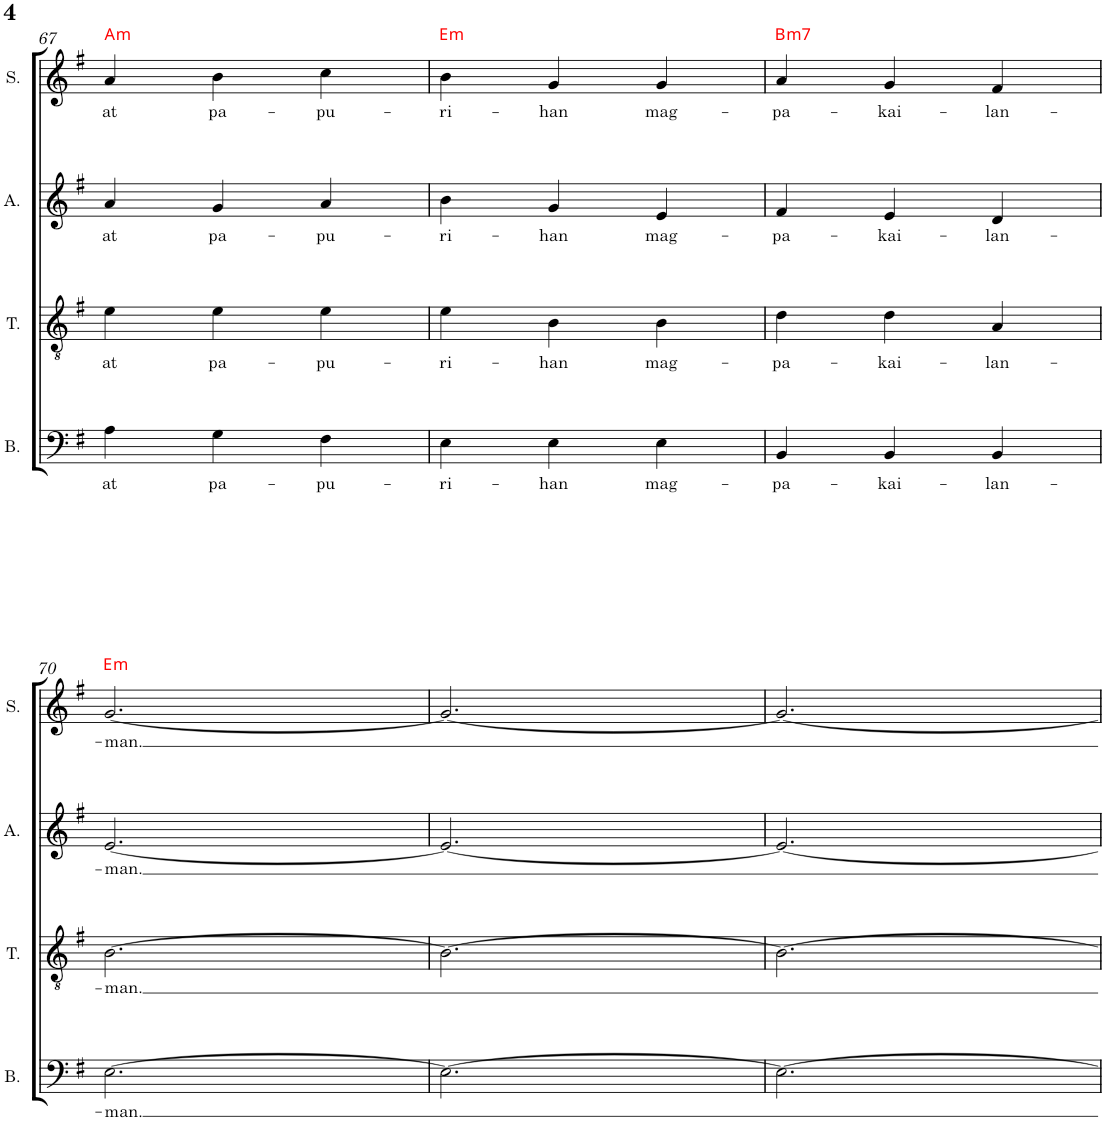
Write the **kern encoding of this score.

**kern	**text	**kern	**text	**kern	**text	**kern	**text	**harte	**kern
*part2	*part2	*part2	*part2	*part2	*part2	*part2	*part2	*part2	*part1
*staff5	*staff5	*staff4	*staff4	*staff3	*staff3	*staff2	*staff2	*	*staff1
*I"Soprano	*	*	*	*	*	*	*	*	*I"Cantor
*I'S.	*	*	*	*	*	*	*	*	*I'C.
!!LO:PB:g=z
*clefF4	*	*clefGv2	*	*clefG2	*	*clefG2	*	*	*clefG2
*k[f#]	*	*k[f#]	*	*k[f#]	*	*k[f#]	*	*	*k[f#]
*M3/4	*	*M3/4	*	*M3/4	*	*M3/4	*	*	*M3/4
=67	=67	=67	=67	=67	=67	=67	=67	=67	=67
!	!LO:LY:b	!	!LO:LY:b	!	!LO:LY:b	!	!LO:LY:b	!LO:H:kt=m	!
4A\	at	4e\	at	4a/	at	4a/	at	A:min	2.r
!	!LO:LY:b	!	!LO:LY:b	!	!LO:LY:b	!	!LO:LY:b	!	!
4G\	pa-	4e\	pa-	4g/	pa-	4b\	pa-	.	.
!	!LO:LY:b	!	!LO:LY:b	!	!LO:LY:b	!	!LO:LY:b	!	!
4F#\	-pu-	4e\	-pu-	4a/	-pu-	4cc\	-pu-	.	.
=68	=68	=68	=68	=68	=68	=68	=68	=68	=68
!	!LO:LY:b	!	!LO:LY:b	!	!LO:LY:b	!	!LO:LY:b	!LO:H:kt=m	!
4E\	-ri-	4e\	-ri-	4b\	-ri-	4b\	-ri-	E:min	2.r
!	!LO:LY:b	!	!LO:LY:b	!	!LO:LY:b	!	!LO:LY:b	!	!
4E\	-han	4B\	-han	4g/	-han	4g/	-han	.	.
!	!LO:LY:b	!	!LO:LY:b	!	!LO:LY:b	!	!LO:LY:b	!	!
4E\	mag-	4B\	mag-	4e/	mag-	4g/	mag-	.	.
=69	=69	=69	=69	=69	=69	=69	=69	=69	=69
!	!LO:LY:b	!	!LO:LY:b	!	!LO:LY:b	!	!LO:LY:b	!LO:H:kt=m7	!
4BB/	-pa-	4d\	-pa-	4f#/	-pa-	4a/	-pa-	B:min7	2.r
!	!LO:LY:b	!	!LO:LY:b	!	!LO:LY:b	!	!LO:LY:b	!	!
4BB/	-kai-	4d\	-kai-	4e/	-kai-	4g/	-kai-	.	.
!	!LO:LY:b	!	!LO:LY:b	!	!LO:LY:b	!	!LO:LY:b	!	!
4BB/	-lan-	4A/	-lan-	4d/	-lan-	4f#/	-lan-	.	.
!!LO:LB:g=z
=70	=70	=70	=70	=70	=70	=70	=70	=70	=70
!	!LO:LY:b	!	!LO:LY:b	!	!LO:LY:b	!	!LO:LY:b	!LO:H:kt=m	!
[2.E\	-man.	[2.B\	-man.	[2.e/	-man.	[2.g/	-man.	E:min	2.r
=71	=71	=71	=71	=71	=71	=71	=71	=71	=71
2.E\_	.	2.B\_	.	2.e/_	.	2.g/_	.	.	2.r
=72	=72	=72	=72	=72	=72	=72	=72	=72	=72
2.E\_	.	2.B\_	.	2.e/_	.	2.g/_	.	.	2.r
=	=	=	=	=	=	=	=	=	=
*-	*-	*-	*-	*-	*-	*-	*-	*-	*-
